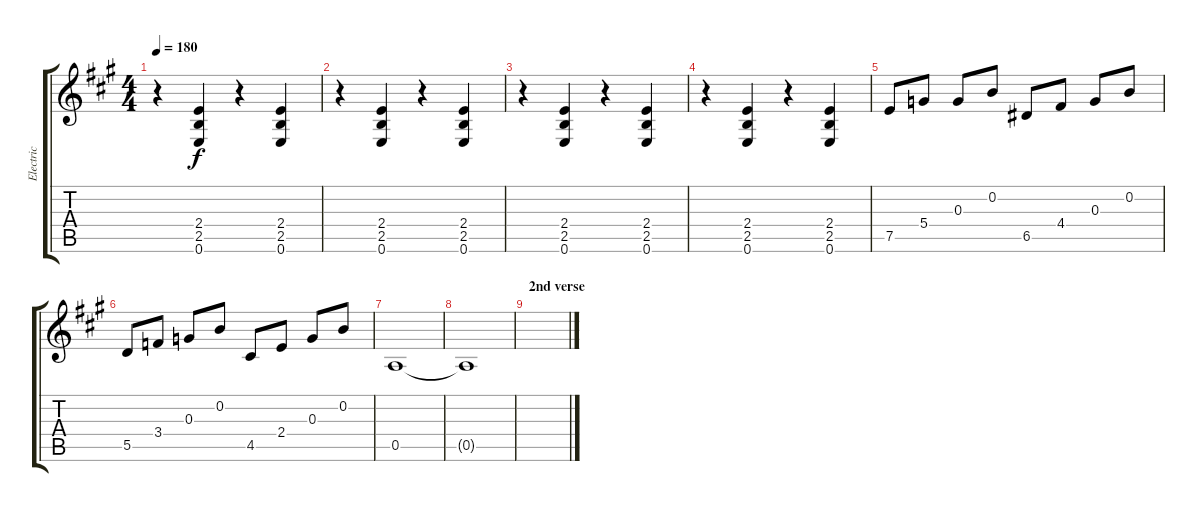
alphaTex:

\track ("Electric" "Electric") {instrument distortionguitar}
\staff {score tabs}
\tuning (E4 B3 G3 D3 A2 E2) {hide}
\ts (4 4)
\tempo 180
\clef g2
\ks a
r.4{dy f} (2.4 2.5 0.6).4 r.4 (2.4 2.5 0.6).4 |
r.4 (2.4 2.5 0.6).4 r.4 (2.4 2.5 0.6).4 |
r.4 (2.4 2.5 0.6).4 r.4 (2.4 2.5 0.6).4 |
r.4 (2.4 2.5 0.6).4 r.4 (2.4 2.5 0.6).4 |
7.5.8 5.4.8 0.3.8 0.2.8 6.5.8 4.4.8 0.3.8 0.2.8 |
5.5.8 3.4.8 0.3.8 0.2.8 4.5.8 2.4.8 0.3.8 0.2.8 |
0.5.1 |
0.5{t}.1 |
\section ("" "2nd verse")
